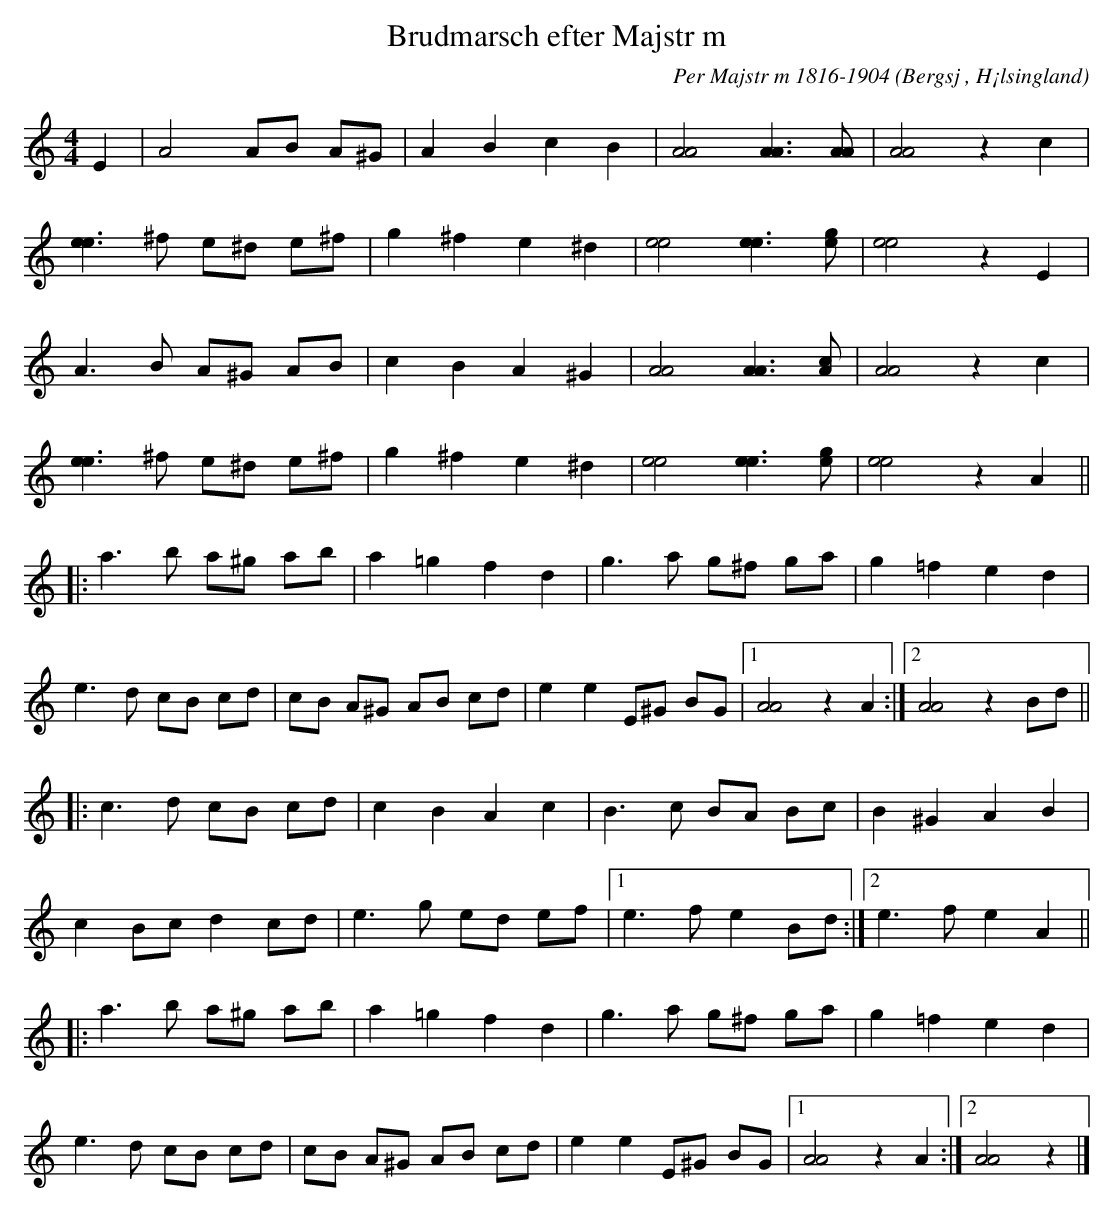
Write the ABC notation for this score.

X:1
T:Brudmarsch efter Majstr m
C:Per Majstr m 1816-1904
O:Bergsj , H¡lsingland
M:4/4
L:1/8
K:Amin
E2 | A4 AB A^G | A2B2c2B2 | [AA]4 [AA]3[AA] | [AA]4z2c2 |
[ee]3^f e^d e^f | g2^f2e2^d2 | [ee]4 [ee]3[eg] | [ee]4z2E2 |
A3B A^G AB | c2B2A2^G2 | [AA]4 [AA]3[Ac] | [AA]4z2c2 |
[ee]3^f e^d e^f | g2^f2e2^d2 | [ee]4 [ee]3[eg] | [ee]4z2A2 ||
|: a3b a^g ab | a2=g2f2d2 | g3a g^f ga | g2=f2e2d2 |
e3d cB cd | cB A^G AB cd | e2e2E^G BG |1 [AA]4z2A2 :|2 [AA]4z2Bd ||
|: c3d cB cd | c2B2A2c2 | B3c BA Bc | B2^G2A2B2 |
c2Bc d2cd | e3g ed ef |1 e3fe2Bd :|2 e3fe2A2 ||
|: a3b a^g ab | a2=g2f2d2 | g3a g^f ga | g2=f2e2d2 |
e3d cB cd | cB A^G AB cd | e2e2E^G BG |1 [AA]4z2A2 :|2 [AA]4z2 |]
